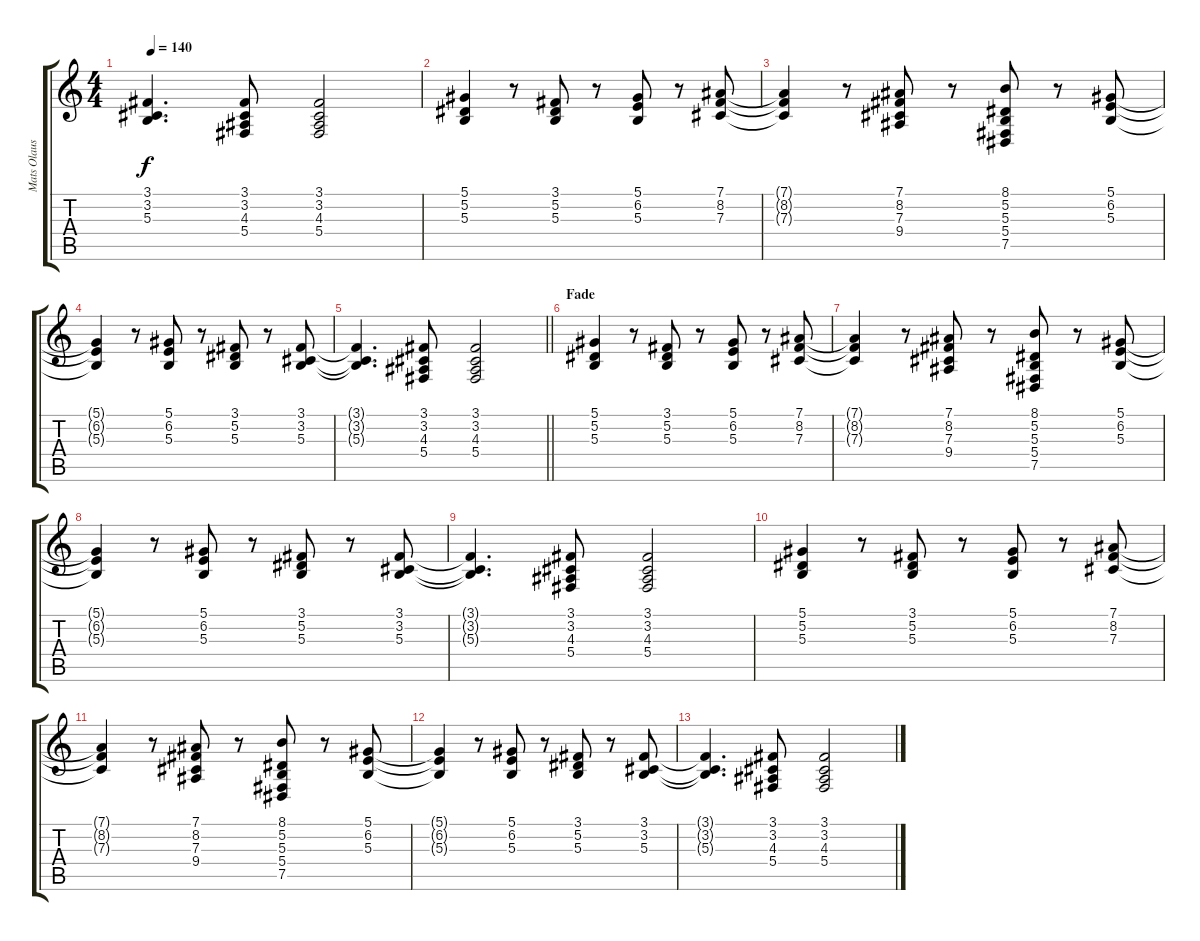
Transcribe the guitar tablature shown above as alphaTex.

\track ("Mats Olausson" "Mats Olaus") {instrument electricgrandpiano}
\staff {score tabs}
\tuning (Eb4 Bb3 Gb3 Db3 Ab2 Eb2) {hide}
\ts (4 4)
\tempo 140
\clef g2
\ks c
(3.1{t} 3.2{t} 5.3{t}).4{d dy f} (3.1 3.2 4.3 5.4).8 (3.1 3.2 4.3 5.4).2 |
(5.1 5.2 5.3).4 r.8 (3.1 5.2 5.3).8 r.8 (5.1 6.2 5.3).8 r.8 (7.1 8.2 7.3).8 |
(7.1{t} 8.2{t} 7.3{t}).4 r.8 (7.1 8.2 7.3 9.4).8 r.8 (8.1 5.2 5.3 5.4 7.5).8 r.8 (5.1 6.2 5.3).8 |
(5.1{t} 6.2{t} 5.3{t}).4 r.8 (5.1 6.2 5.3).8 r.8 (3.1 5.2 5.3).8 r.8 (3.1 3.2 5.3).8 |
\barLineRight lightlight
(3.1{t} 3.2{t} 5.3{t}).4{d} (3.1 3.2 4.3 5.4).8 (3.1 3.2 4.3 5.4).2 |
\section ("" "Fade")
(5.1 5.2 5.3).4 r.8 (3.1 5.2 5.3).8 r.8 (5.1 6.2 5.3).8 r.8 (7.1 8.2 7.3).8 |
(7.1{t} 8.2{t} 7.3{t}).4 r.8 (7.1 8.2 7.3 9.4).8 r.8 (8.1 5.2 5.3 5.4 7.5).8 r.8 (5.1 6.2 5.3).8 |
(5.1{t} 6.2{t} 5.3{t}).4 r.8 (5.1 6.2 5.3).8 r.8 (3.1 5.2 5.3).8 r.8 (3.1 3.2 5.3).8 |
(3.1{t} 3.2{t} 5.3{t}).4{d} (3.1 3.2 4.3 5.4).8 (3.1 3.2 4.3 5.4).2 |
(5.1 5.2 5.3).4 r.8 (3.1 5.2 5.3).8 r.8 (5.1 6.2 5.3).8 r.8 (7.1 8.2 7.3).8 |
(7.1{t} 8.2{t} 7.3{t}).4 r.8 (7.1 8.2 7.3 9.4).8 r.8 (8.1 5.2 5.3 5.4 7.5).8 r.8 (5.1 6.2 5.3).8 |
(5.1{t} 6.2{t} 5.3{t}).4 r.8 (5.1 6.2 5.3).8 r.8 (3.1 5.2 5.3).8 r.8 (3.1 3.2 5.3).8 |
(3.1{t} 3.2{t} 5.3{t}).4{d} (3.1 3.2 4.3 5.4).8 (3.1 3.2 4.3 5.4).2
